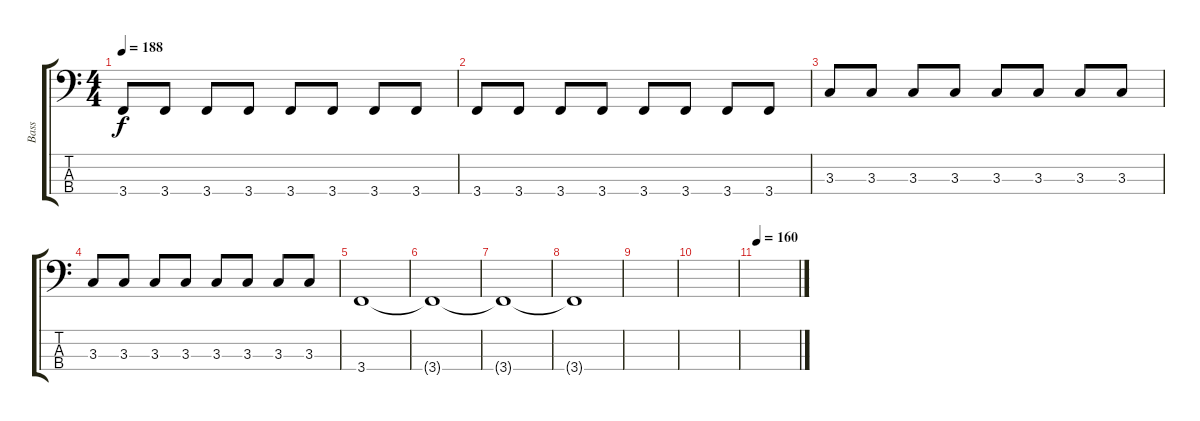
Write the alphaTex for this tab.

\track ("Bass" "Bass") {instrument electricbassfinger}
\staff {score tabs}
\tuning (G2 D2 A1 D1) {hide}
\ts (4 4)
\tempo 188
\clef f4
\ks c
3.4.8{dy f} 3.4.8 3.4.8 3.4.8 3.4.8 3.4.8 3.4.8 3.4.8 |
3.4.8 3.4.8 3.4.8 3.4.8 3.4.8 3.4.8 3.4.8 3.4.8 |
3.3.8 3.3.8 3.3.8 3.3.8 3.3.8 3.3.8 3.3.8 3.3.8 |
3.3.8 3.3.8 3.3.8 3.3.8 3.3.8 3.3.8 3.3.8 3.3.8 |
3.4.1 |
3.4{t}.1 |
3.4{t}.1 |
3.4{t}.1 |
|
|
\tempo 160
